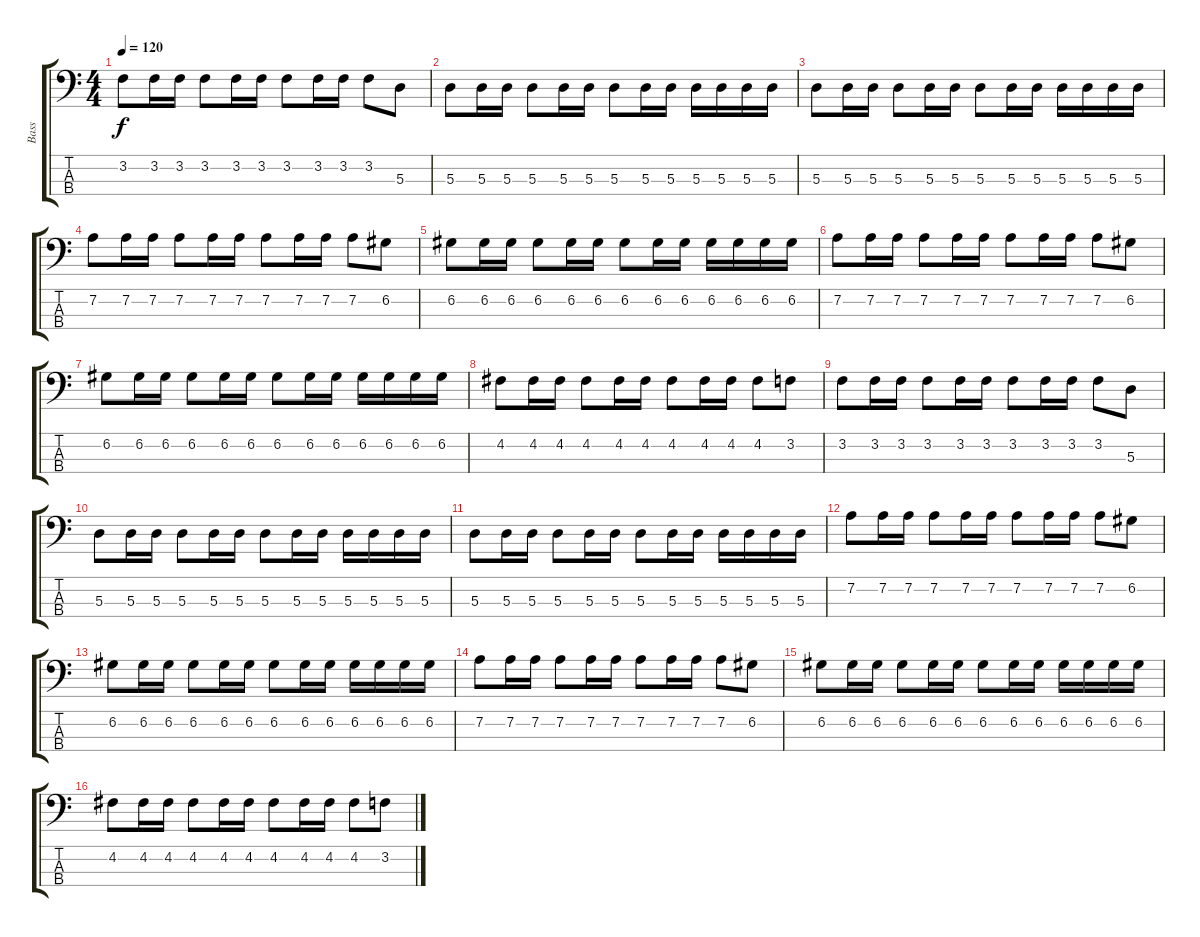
\track ("Bass" "Bass") {instrument electricbassfinger}
\staff {score tabs}
\tuning (G2 D2 A1 E1) {hide}
\ts (4 4)
\tempo 120
\clef f4
\ks c
3.2.8{dy f} 3.2.16 3.2.16 3.2.8 3.2.16 3.2.16 3.2.8 3.2.16 3.2.16 3.2.8 5.3.8 |
5.3.8 5.3.16 5.3.16 5.3.8 5.3.16 5.3.16 5.3.8 5.3.16 5.3.16 5.3.16 5.3.16 5.3.16 5.3.16 |
5.3.8 5.3.16 5.3.16 5.3.8 5.3.16 5.3.16 5.3.8 5.3.16 5.3.16 5.3.16 5.3.16 5.3.16 5.3.16 |
7.2.8 7.2.16 7.2.16 7.2.8 7.2.16 7.2.16 7.2.8 7.2.16 7.2.16 7.2.8 6.2.8 |
6.2.8 6.2.16 6.2.16 6.2.8 6.2.16 6.2.16 6.2.8 6.2.16 6.2.16 6.2.16 6.2.16 6.2.16 6.2.16 |
7.2.8 7.2.16 7.2.16 7.2.8 7.2.16 7.2.16 7.2.8 7.2.16 7.2.16 7.2.8 6.2.8 |
6.2.8 6.2.16 6.2.16 6.2.8 6.2.16 6.2.16 6.2.8 6.2.16 6.2.16 6.2.16 6.2.16 6.2.16 6.2.16 |
4.2.8 4.2.16 4.2.16 4.2.8 4.2.16 4.2.16 4.2.8 4.2.16 4.2.16 4.2.8 3.2.8 |
3.2.8 3.2.16 3.2.16 3.2.8 3.2.16 3.2.16 3.2.8 3.2.16 3.2.16 3.2.8 5.3.8 |
5.3.8 5.3.16 5.3.16 5.3.8 5.3.16 5.3.16 5.3.8 5.3.16 5.3.16 5.3.16 5.3.16 5.3.16 5.3.16 |
5.3.8 5.3.16 5.3.16 5.3.8 5.3.16 5.3.16 5.3.8 5.3.16 5.3.16 5.3.16 5.3.16 5.3.16 5.3.16 |
7.2.8 7.2.16 7.2.16 7.2.8 7.2.16 7.2.16 7.2.8 7.2.16 7.2.16 7.2.8 6.2.8 |
6.2.8 6.2.16 6.2.16 6.2.8 6.2.16 6.2.16 6.2.8 6.2.16 6.2.16 6.2.16 6.2.16 6.2.16 6.2.16 |
7.2.8 7.2.16 7.2.16 7.2.8 7.2.16 7.2.16 7.2.8 7.2.16 7.2.16 7.2.8 6.2.8 |
6.2.8 6.2.16 6.2.16 6.2.8 6.2.16 6.2.16 6.2.8 6.2.16 6.2.16 6.2.16 6.2.16 6.2.16 6.2.16 |
4.2.8 4.2.16 4.2.16 4.2.8 4.2.16 4.2.16 4.2.8 4.2.16 4.2.16 4.2.8 3.2.8
